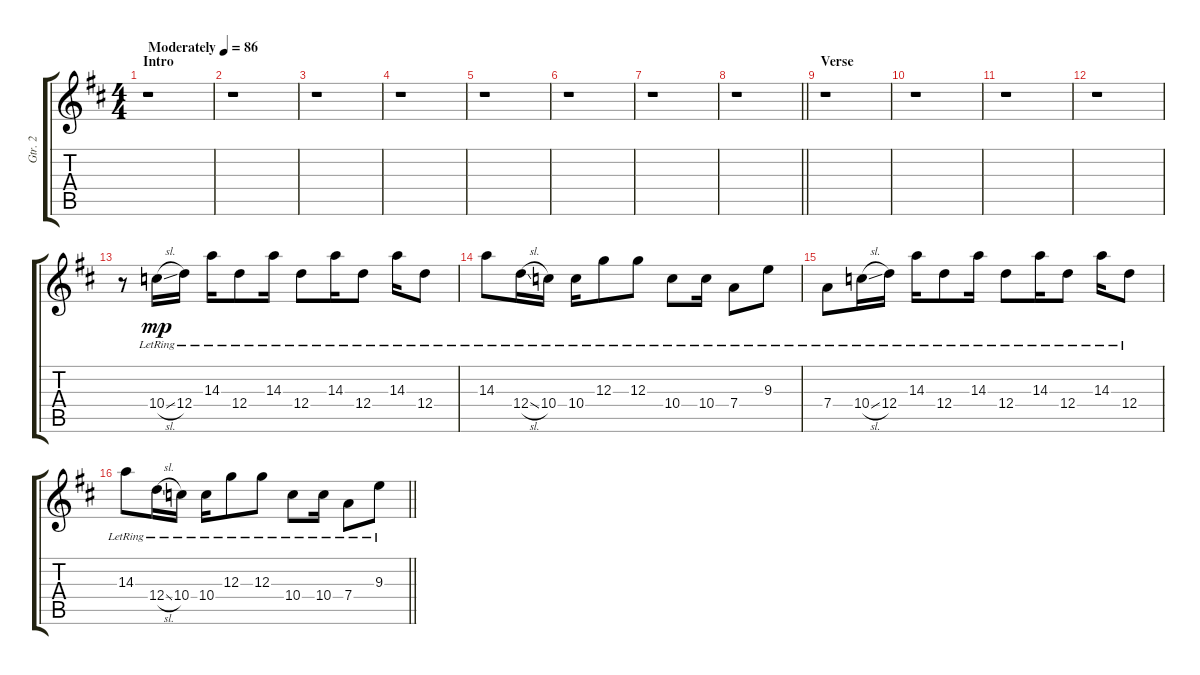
\track ("Gtr. 2" "Gtr. 2") {instrument overdrivenguitar}
\staff {score tabs}
\tuning (E4 B3 G3 D3 A2 E2) {hide}
\ts (4 4)
\section ("" "Intro")
\tempo (86 "Moderately")
\clef g2
\ks d
r.1{dy mp instrument overdrivenguitar} |
r.1 |
r.1 |
r.1 |
r.1 |
r.1 |
r.1 |
\barLineRight lightlight
r.1 |
\section ("" "Verse")
r.1 |
r.1 |
r.1 |
r.1 |
r.8 10.4{sl lr}.16 12.4{lr}.16 14.3{lr}.16 12.4{lr}.8 14.3{lr}.16 12.4{lr}.8 14.3{lr}.16 12.4{lr}.8 14.3{lr}.16 12.4{lr}.8 |
14.3{lr}.8 12.4{sl lr}.16 10.4{lr}.16 10.4{lr}.16 12.3{lr}.8 12.3{lr}.8 10.4{lr}.8 10.4{lr}.16 7.4{lr}.8 9.3{lr}.8 |
7.4{lr}.8 10.4{sl lr}.16 12.4{lr}.16 14.3{lr}.16 12.4{lr}.8 14.3{lr}.16 12.4{lr}.8 14.3{lr}.16 12.4{lr}.8 14.3{lr}.16 12.4{lr}.8 |
\barLineRight lightlight
14.3{lr}.8 12.4{sl lr}.16 10.4{lr}.16 10.4{lr}.16 12.3{lr}.8 12.3{lr}.8 10.4{lr}.8 10.4{lr}.16 7.4{lr}.8 9.3{lr}.8
